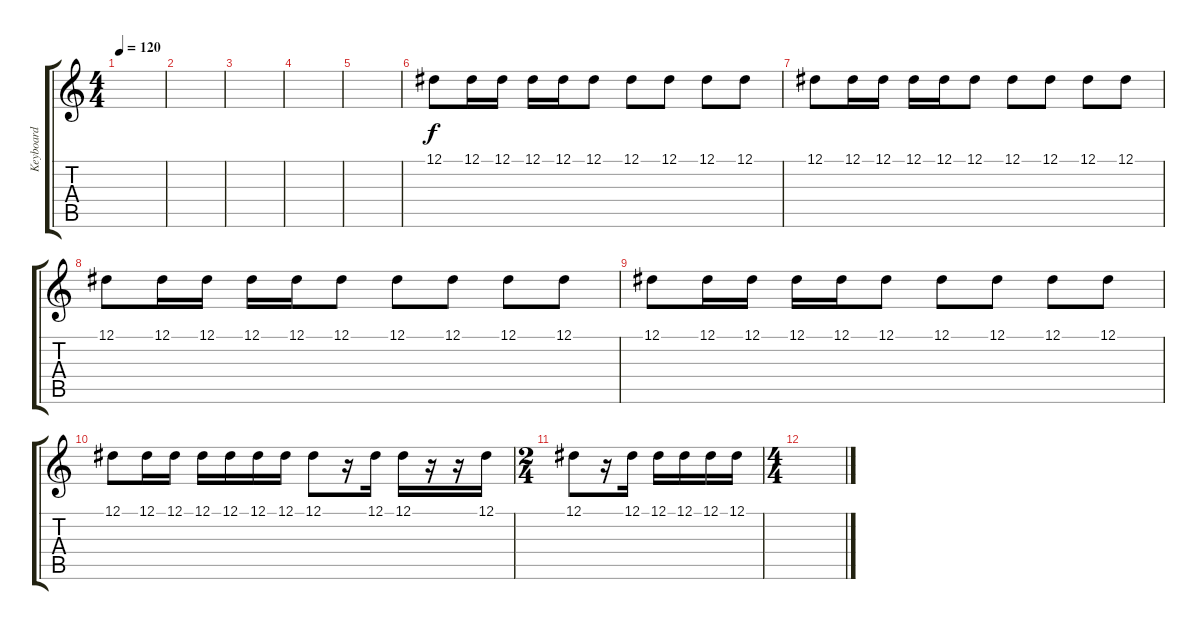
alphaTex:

\track ("Keyboard" "Keyboard") {instrument brasssection}
\staff {score tabs}
\tuning (Eb4 Bb3 Gb3 Db3 Ab2 Eb2) {hide}
\ts (4 4)
\tempo 120
\clef g2
\ks c
|
|
|
|
|
12.1.8{volume 10 instrument woodblock} 12.1.16 12.1.16 12.1.16 12.1.16 12.1.8 12.1.8 12.1.8 12.1.8 12.1.8 |
12.1.8 12.1.16 12.1.16 12.1.16 12.1.16 12.1.8 12.1.8 12.1.8 12.1.8 12.1.8 |
12.1.8{instrument woodblock} 12.1.16 12.1.16 12.1.16 12.1.16 12.1.8 12.1.8 12.1.8 12.1.8 12.1.8 |
12.1.8{instrument woodblock} 12.1.16 12.1.16 12.1.16 12.1.16 12.1.8 12.1.8 12.1.8 12.1.8 12.1.8 |
12.1.8 12.1.16 12.1.16 12.1.16 12.1.16 12.1.16 12.1.16 12.1.8 r.16 12.1.16 12.1.16 r.16 r.16 12.1.16 |
\ts (2 4)
12.1.8 r.16 12.1.16 12.1.16 12.1.16 12.1.16 12.1.16 |
\ts (4 4)
